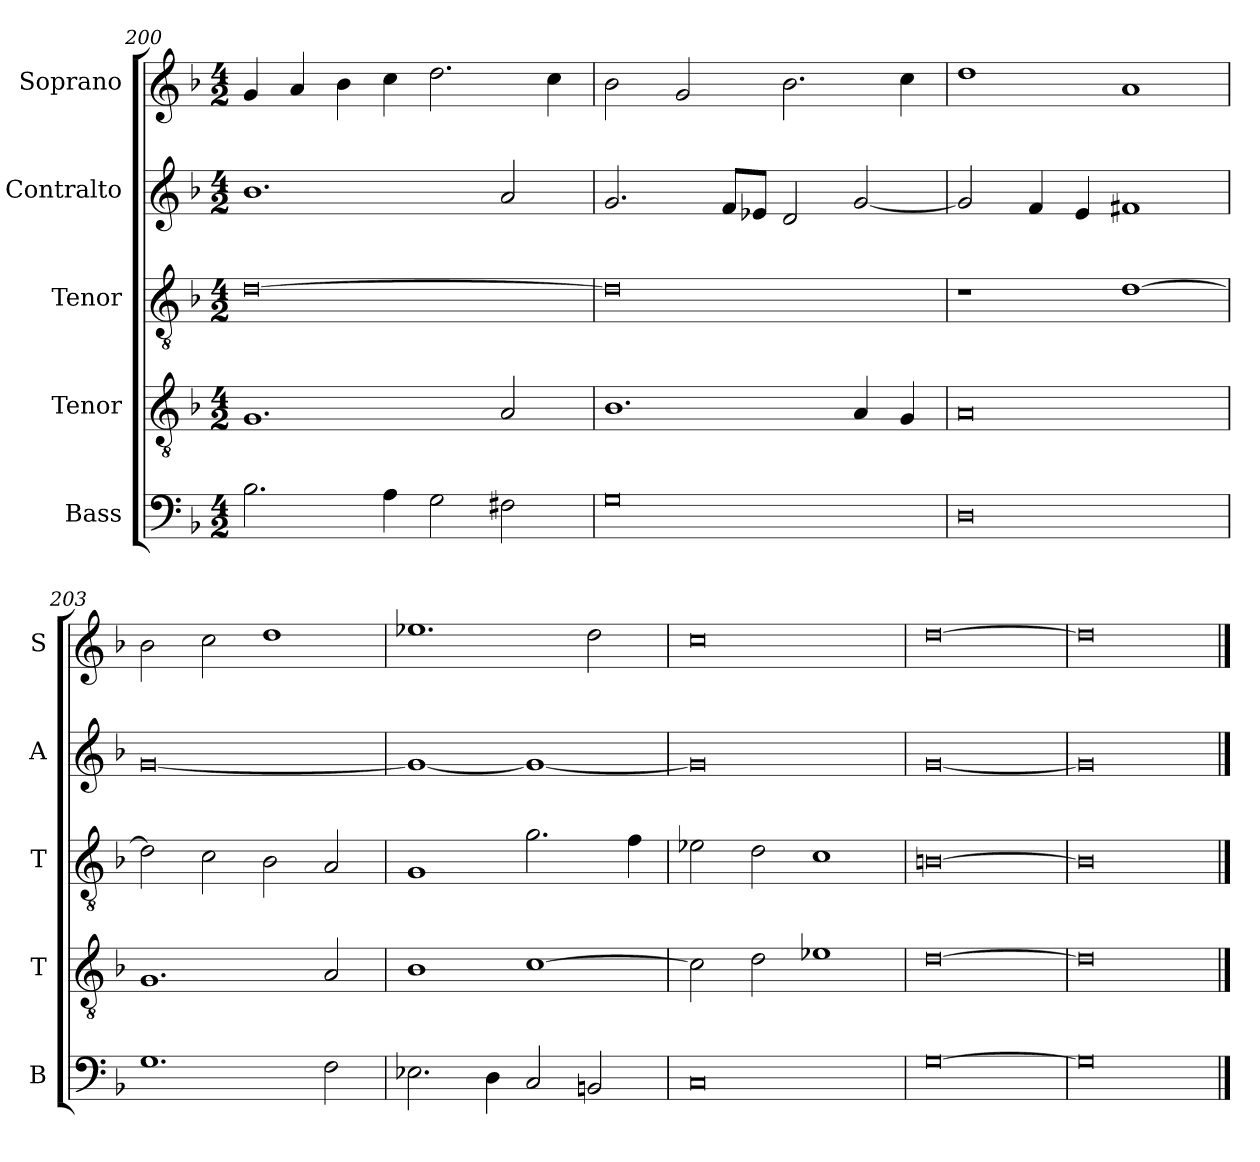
**kern	**kern	**kern	**kern	**kern
*part5	*part4	*part3	*part2	*part1
*staff5	*staff4	*staff3	*staff2	*staff1
*I"Bass	*I"Tenor	*I"Tenor	*I"Contralto	*I"Soprano
*I'B	*I'T	*I'T	*I'A	*I'S
*clefF4	*clefGv2	*clefGv2	*clefG2	*clefG2
*k[b-]	*k[b-]	*k[b-]	*k[b-]	*k[b-]
*G:dor	*G:dor	*G:dor	*G:dor	*G:dor
*M4/2	*M4/2	*M4/2	*M4/2	*M4/2
=200	=200	=200	=200	=200
2.B-	1.G	[0d	1.b-	4g
.	.	.	.	4a
.	.	.	.	4b-
4A	.	.	.	4cc
2G	.	.	.	2.dd
2F#X	2A	.	2a	.
.	.	.	.	4cc
=201	=201	=201	=201	=201
0G	1.B-	0d]	2.g	2b-
.	.	.	.	2g
.	.	.	8f/L	.
.	.	.	8e-X/J	.
.	.	.	2d	2.b-
.	4A	.	[2g	.
.	4G	.	.	4cc
=202	=202	=202	=202	=202
0D	0A	1r	2g]	1dd
.	.	.	4f	.
.	.	.	4e	.
.	.	[1d	1f#X	1a
=203	=203	=203	=203	=203
1.G	1.G	2d]	[0g	2b-
.	.	2c	.	2cc
.	.	2B-	.	1dd
2F	2A	2A	.	.
=204	=204	=204	=204	=204
2.E-X	1B-	1G	1g_	1.ee-X
4D	.	.	.	.
2C	[1c	2.g	1g_	.
2BBn	.	.	.	2dd
.	.	4f	.	.
=205	=205	=205	=205	=205
0C	2c]	2e-X	0g]	0cc
.	2d	2d	.	.
.	1e-X	1c	.	.
=206	=206	=206	=206	=206
[0G	[0d	[0Bn	[0g	[0dd
=207	=207	=207	=207	=207
0G]	0d]	0B]	0g]	0dd]
==	==	==	==	==
*-	*-	*-	*-	*-
